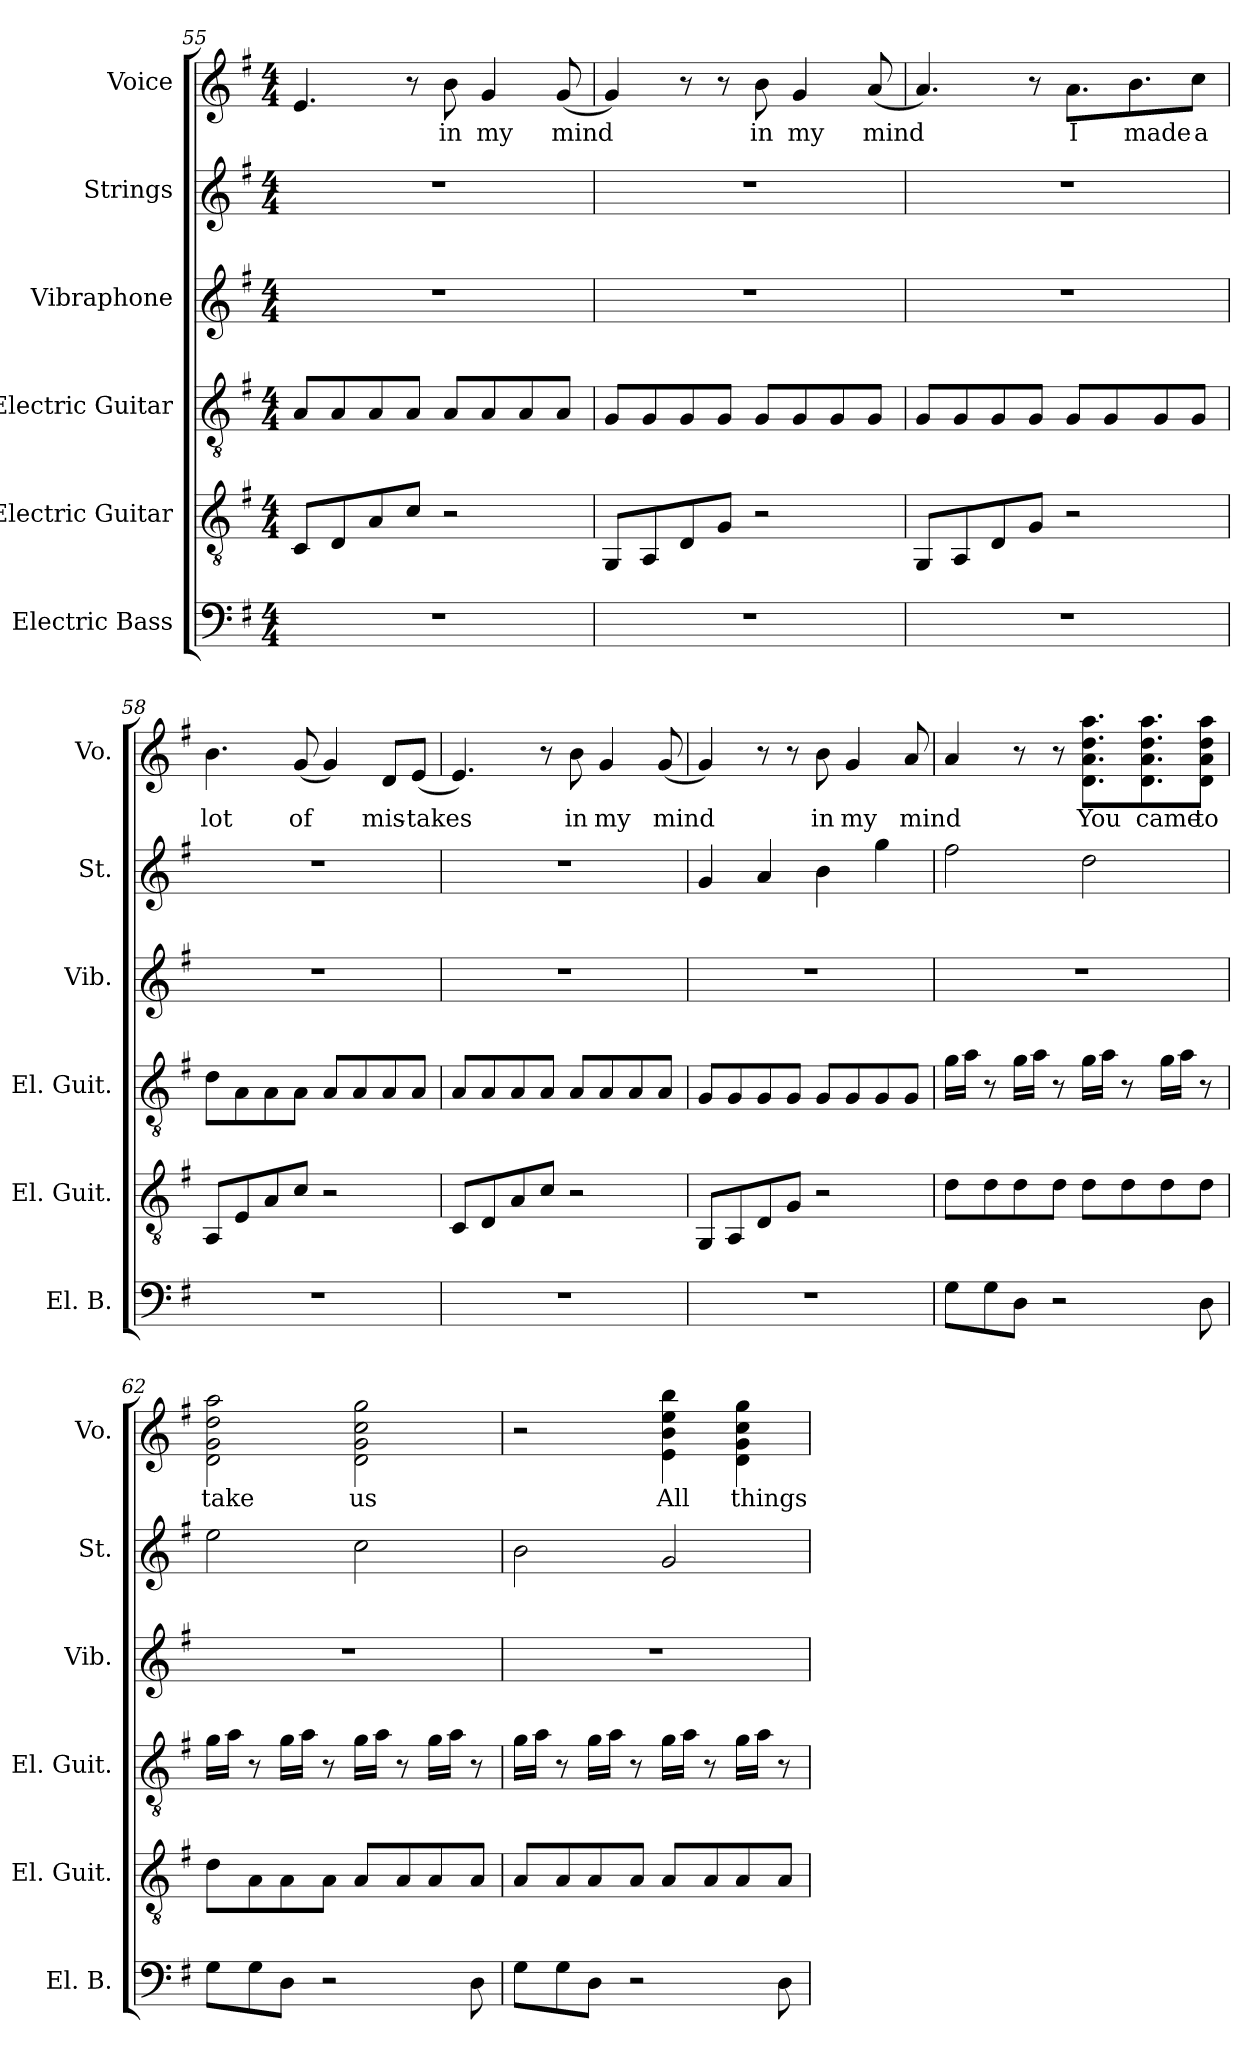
**kern	**kern	**kern	**kern	**kern	**kern	**text
*part6	*part5	*part4	*part3	*part2	*part1	*part1
*staff6	*staff5	*staff4	*staff3	*staff2	*staff1	*staff1
*I"Electric Bass	*I"Electric Guitar	*I"Electric Guitar	*I"Vibraphone	*I"Strings	*I"Voice	*
*I'El. B.	*I'El. Guit.	*I'El. Guit.	*I'Vib.	*I'St.	*I'Vo.	*
*clefF4	*clefGv2	*clefGv2	*clefG2	*clefG2	*clefG2	*
*ITrd7c12	*ITrd7c12	*ITrd7c12	*	*	*	*
*k[f#]	*k[f#]	*k[f#]	*k[f#]	*k[f#]	*k[f#]	*
*M4/4	*M4/4	*M4/4	*M4/4	*M4/4	*M4/4	*
=55	=55	=55	=55	=55	=55	=55
1r	8CC/L	8AA/L	1r	1r	4.e/	.
.	8DD/	8AA/	.	.	.	.
.	8AA/	8AA/	.	.	.	.
.	8C/J	8AA/J	.	.	8r	.
!	!	!	!	!	!	!LO:LY:b
.	2r	8AA/L	.	.	8b\	in
!	!	!	!	!	!	!LO:LY:b
.	.	8AA/	.	.	4g/	my
.	.	8AA/	.	.	.	.
!	!	!	!	!	!	!LO:LY:b
.	.	8AA/J	.	.	(8g/	mind
=56	=56	=56	=56	=56	=56	=56
1r	8GGG/L	8GG/L	1r	1r	4g/)	.
.	8AAA/	8GG/	.	.	.	.
.	8DD/	8GG/	.	.	8r	.
.	8GG/J	8GG/J	.	.	8r	.
!	!	!	!	!	!	!LO:LY:b
.	2r	8GG/L	.	.	8b\	in
!	!	!	!	!	!	!LO:LY:b
.	.	8GG/	.	.	4g/	my
.	.	8GG/	.	.	.	.
!	!	!	!	!	!	!LO:LY:b
.	.	8GG/J	.	.	(8a/	mind
!!LO:PB:g=z
=57	=57	=57	=57	=57	=57	=57
1r	8GGG/L	8GG/L	1r	1r	4.a/)	.
.	8AAA/	8GG/	.	.	.	.
.	8DD/	8GG/	.	.	.	.
.	8GG/J	8GG/J	.	.	8r	.
!	!	!	!	!	!	!LO:LY:b
.	2r	8GG/L	.	.	8.a\L	I
.	.	8GG/	.	.	.	.
!	!	!	!	!	!	!LO:LY:b
.	.	.	.	.	8.b\	made
.	.	8GG/	.	.	.	.
!	!	!	!	!	!	!LO:LY:b
.	.	8GG/J	.	.	8cc\J	a
=58	=58	=58	=58	=58	=58	=58
!	!	!	!	!	!	!LO:LY:b
1r	8AAA/L	8D\L	1r	1r	4.b\	lot
.	8EE/	8AA\	.	.	.	.
.	8AA/	8AA\	.	.	.	.
!	!	!	!	!	!	!LO:LY:b
.	8C/J	8AA\J	.	.	(8g/	of
.	2r	8AA/L	.	.	4g/)	.
.	.	8AA/	.	.	.	.
!	!	!	!	!	!	!LO:LY:b
.	.	8AA/	.	.	8d/L	mis-
!	!	!	!	!	!	!LO:LY:b
.	.	8AA/J	.	.	(8e/J	-takes
=59	=59	=59	=59	=59	=59	=59
1r	8CC/L	8AA/L	1r	1r	4.e/)	.
.	8DD/	8AA/	.	.	.	.
.	8AA/	8AA/	.	.	.	.
.	8C/J	8AA/J	.	.	8r	.
!	!	!	!	!	!	!LO:LY:b
.	2r	8AA/L	.	.	8b\	in
!	!	!	!	!	!	!LO:LY:b
.	.	8AA/	.	.	4g/	my
.	.	8AA/	.	.	.	.
!	!	!	!	!	!	!LO:LY:b
.	.	8AA/J	.	.	(8g/	mind
!!LO:LB:g=z
=60	=60	=60	=60	=60	=60	=60
1r	8GGG/L	8GG/L	1r	4g/	4g/)	.
.	8AAA/	8GG/	.	.	.	.
.	8DD/	8GG/	.	4a/	8r	.
.	8GG/J	8GG/J	.	.	8r	.
!	!	!	!	!	!	!LO:LY:b
.	2r	8GG/L	.	4b\	8b\	in
!	!	!	!	!	!	!LO:LY:b
.	.	8GG/	.	.	4g/	my
.	.	8GG/	.	4gg\	.	.
!	!	!	!	!	!	!LO:LY:b
.	.	8GG/J	.	.	8a/	mind
=61	=61	=61	=61	=61	=61	=61
8GG\L	8D\L	16G\LL	1r	2ff#\	4a/	.
.	.	16A\JJ	.	.	.	.
8GG\	8D\	8r	.	.	.	.
8DD\J	8D\	16G\LL	.	.	8r	.
.	.	16A\JJ	.	.	.	.
2r	8D\J	8r	.	.	8r	.
!	!	!	!	!	!	!LO:LY:b
.	8D\L	16G\LL	.	2dd\	8.d\ 8.a\ 8.dd\ 8.aa\L	You
.	.	16A\JJ	.	.	.	.
.	8D\	8r	.	.	.	.
!	!	!	!	!	!	!LO:LY:b
.	.	.	.	.	8.d\ 8.a\ 8.dd\ 8.aa\	came
.	8D\	16G\LL	.	.	.	.
.	.	16A\JJ	.	.	.	.
!	!	!	!	!	!	!LO:LY:b
8DD\	8D\J	8r	.	.	8d\ 8a\ 8dd\ 8aa\J	to
=62	=62	=62	=62	=62	=62	=62
!	!	!	!	!	!	!LO:LY:b
8GG\L	8D\L	16G\LL	1r	2ee\	2d\ 2g\ 2dd\ 2aa\	take
.	.	16A\JJ	.	.	.	.
8GG\	8AA\	8r	.	.	.	.
8DD\J	8AA\	16G\LL	.	.	.	.
.	.	16A\JJ	.	.	.	.
2r	8AA\J	8r	.	.	.	.
!	!	!	!	!	!	!LO:LY:b
.	8AA/L	16G\LL	.	2cc\	2d\ 2g\ 2cc\ 2gg\	us
.	.	16A\JJ	.	.	.	.
.	8AA/	8r	.	.	.	.
.	8AA/	16G\LL	.	.	.	.
.	.	16A\JJ	.	.	.	.
8DD\	8AA/J	8r	.	.	.	.
!!LO:PB:g=z
=63	=63	=63	=63	=63	=63	=63
8GG\L	8AA/L	16G\LL	1r	2b\	2r	.
.	.	16A\JJ	.	.	.	.
8GG\	8AA/	8r	.	.	.	.
8DD\J	8AA/	16G\LL	.	.	.	.
.	.	16A\JJ	.	.	.	.
2r	8AA/J	8r	.	.	.	.
!	!	!	!	!	!	!LO:LY:b
.	8AA/L	16G\LL	.	2g/	4e\ 4b\ 4ee\ 4bb\	All
.	.	16A\JJ	.	.	.	.
.	8AA/	8r	.	.	.	.
!	!	!	!	!	!	!LO:LY:b
.	8AA/	16G\LL	.	.	4d\ 4g\ 4cc\ 4gg\	things
.	.	16A\JJ	.	.	.	.
8DD\	8AA/J	8r	.	.	.	.
=	=	=	=	=	=	=
*-	*-	*-	*-	*-	*-	*-
